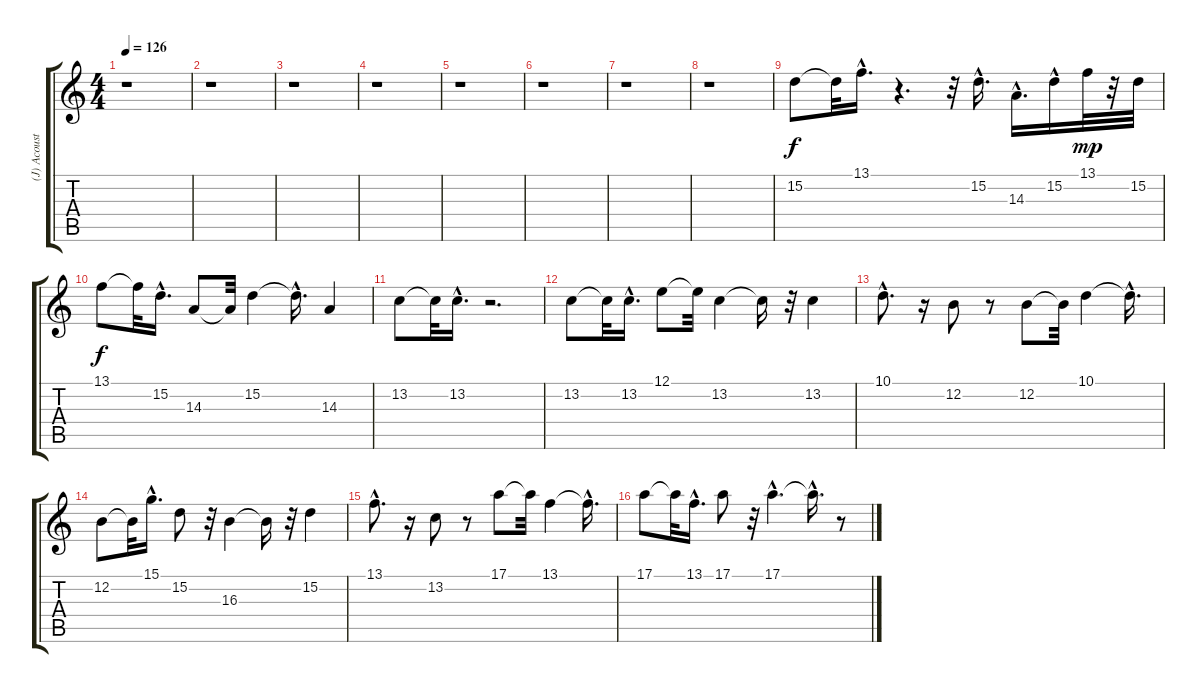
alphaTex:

\track ("(J) Acoustic Piano" "(J) Acoust") {instrument acousticgrandpiano}
\staff {score tabs}
\tuning (E4 B3 G3 D3 A2 E2) {hide}
\ts (4 4)
\tempo 126
\clef g2
\ks c
r.1{dy f} |
r.1 |
r.1 |
r.1 |
r.1 |
r.1 |
r.1 |
r.1 |
15.2.8 15.2{t}.32 13.1{hac}.16{d} r.4{d} r.32 15.2{hac}.16{d} 14.3{hac}.16{d} 15.2{hac}.16 13.1.32{dy mp} r.32 15.2.32 |
13.1.8{dy f} 13.1{t}.32 15.2{hac}.16{d} 14.3.8 14.3{t}.32 15.2.4 15.2{hac t}.16{d} 14.3.4 |
13.2.8 13.2{t}.32 13.2{hac}.16{d} r.2{d} |
13.2.8 13.2{t}.32 13.2{hac}.16{d} 12.1.8 12.1{t}.32 13.2.4 13.2{t}.16 r.32 13.2.4 |
10.1{hac}.8{d} r.16 12.2.8 r.8 12.2.8 12.2{t}.32 10.1.4 10.1{hac t}.16{d} |
12.2.8 12.2{t}.32 15.1{hac}.16{d} 15.2.8 r.32 16.3.4 16.3{t}.16 r.32 15.2.4 |
13.1{hac}.8{d} r.16 13.2.8 r.8 17.1.8 17.1{t}.32 13.1.4 13.1{hac t}.16{d} |
17.1.8 17.1{t}.32 13.1{hac}.16{d} 17.1.8 r.32 17.1{hac}.4{d} 17.1{hac t}.16{d} r.8
